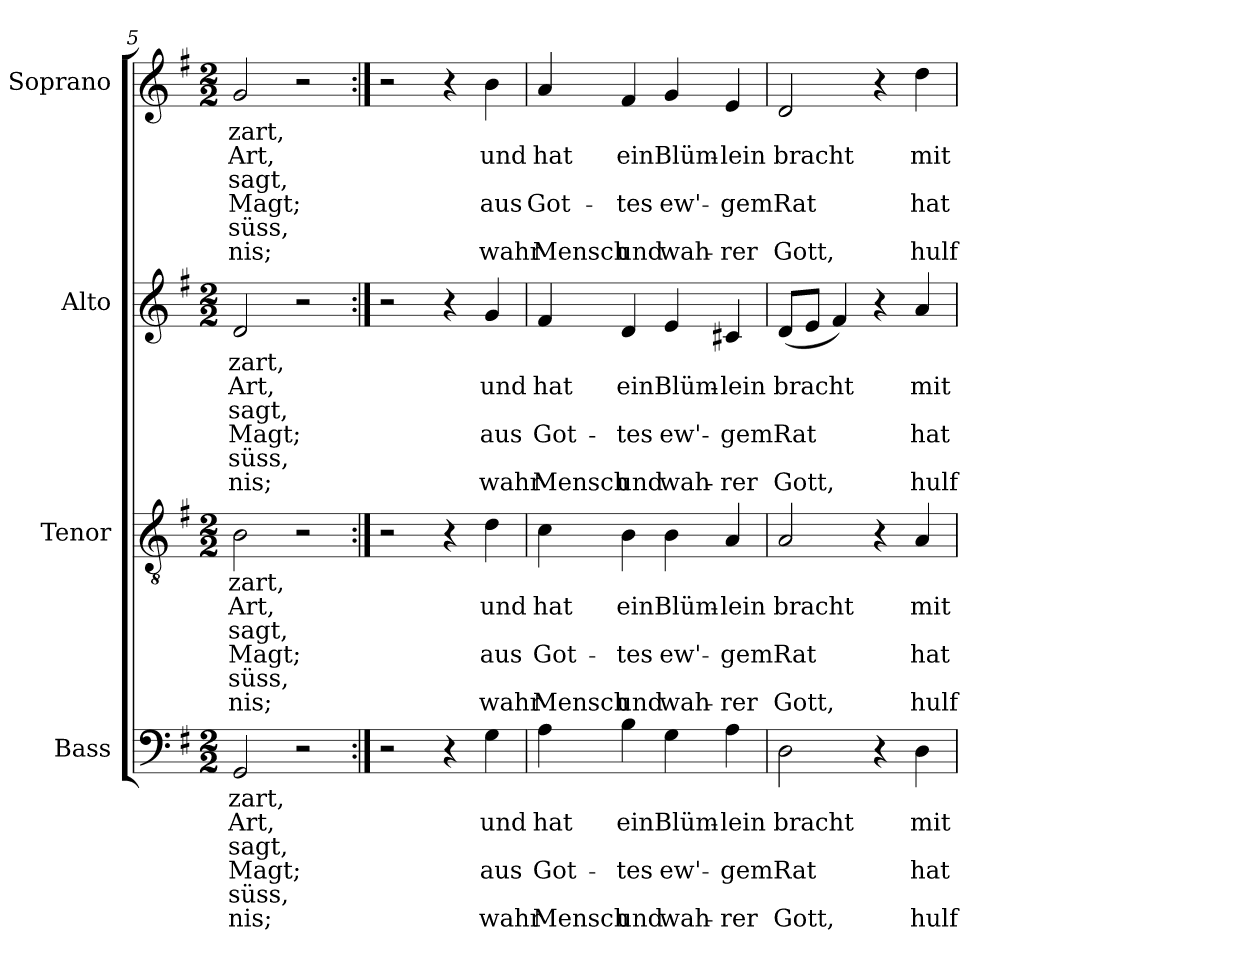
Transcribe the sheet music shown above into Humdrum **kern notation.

**kern	**text	**text	**text	**text	**text	**text	**kern	**text	**text	**text	**text	**text	**text	**kern	**text	**text	**text	**text	**text	**text	**kern	**text	**text	**text	**text	**text	**text
*part4	*part4	*part4	*part4	*part4	*part4	*part4	*part3	*part3	*part3	*part3	*part3	*part3	*part3	*part2	*part2	*part2	*part2	*part2	*part2	*part2	*part1	*part1	*part1	*part1	*part1	*part1	*part1
*staff4	*staff4	*staff4	*staff4	*staff4	*staff4	*staff4	*staff3	*staff3	*staff3	*staff3	*staff3	*staff3	*staff3	*staff2	*staff2	*staff2	*staff2	*staff2	*staff2	*staff2	*staff1	*staff1	*staff1	*staff1	*staff1	*staff1	*staff1
*I"Bass	*	*	*	*	*	*	*I"Tenor	*	*	*	*	*	*	*I"Alto	*	*	*	*	*	*	*I"Soprano	*	*	*	*	*	*
*I'B	*	*	*	*	*	*	*I'T	*	*	*	*	*	*	*I'A	*	*	*	*	*	*	*I'S	*	*	*	*	*	*
!!LO:PB:g=z
*clefF4	*	*	*	*	*	*	*clefGv2	*	*	*	*	*	*	*clefG2	*	*	*	*	*	*	*clefG2	*	*	*	*	*	*
*k[f#]	*	*	*	*	*	*	*k[f#]	*	*	*	*	*	*	*k[f#]	*	*	*	*	*	*	*k[f#]	*	*	*	*	*	*
*M2/2	*	*	*	*	*	*	*M2/2	*	*	*	*	*	*	*M2/2	*	*	*	*	*	*	*M2/2	*	*	*	*	*	*
=5	=5	=5	=5	=5	=5	=5	=5	=5	=5	=5	=5	=5	=5	=5	=5	=5	=5	=5	=5	=5	=5	=5	=5	=5	=5	=5	=5
!	!LO:LY:b	!LO:LY:b	!LO:LY:b	!LO:LY:b	!LO:LY:b	!LO:LY:b	!	!LO:LY:b	!LO:LY:b	!LO:LY:b	!LO:LY:b	!LO:LY:b	!LO:LY:b	!	!LO:LY:b	!LO:LY:b	!LO:LY:b	!LO:LY:b	!LO:LY:b	!LO:LY:b	!	!LO:LY:b	!LO:LY:b	!LO:LY:b	!LO:LY:b	!LO:LY:b	!LO:LY:b
2GG/	zart,	Art,	sagt,	Magt;	süss,	-nis;	2B\	zart,	Art,	sagt,	Magt;	süss,	-nis;	2d/	zart,	Art,	sagt,	Magt;	süss,	-nis;	2g/	zart,	Art,	sagt,	Magt;	süss,	-nis;
2r	.	.	.	.	.	.	2r	.	.	.	.	.	.	2r	.	.	.	.	.	.	2r	.	.	.	.	.	.
=6:|!	=6:|!	=6:|!	=6:|!	=6:|!	=6:|!	=6:|!	=6:|!	=6:|!	=6:|!	=6:|!	=6:|!	=6:|!	=6:|!	=6:|!	=6:|!	=6:|!	=6:|!	=6:|!	=6:|!	=6:|!	=6:|!	=6:|!	=6:|!	=6:|!	=6:|!	=6:|!	=6:|!
2r	.	.	.	.	.	.	2r	.	.	.	.	.	.	2r	.	.	.	.	.	.	2r	.	.	.	.	.	.
4r	.	.	.	.	.	.	4r	.	.	.	.	.	.	4r	.	.	.	.	.	.	4r	.	.	.	.	.	.
!	!	!LO:LY:b	!	!LO:LY:b	!	!LO:LY:b	!	!	!LO:LY:b	!	!LO:LY:b	!	!LO:LY:b	!	!	!LO:LY:b	!	!LO:LY:b	!	!LO:LY:b	!	!	!LO:LY:b	!	!LO:LY:b	!	!LO:LY:b
4G\	.	und	.	aus	.	wahr	4d\	.	und	.	aus	.	wahr	4g/	.	und	.	aus	.	wahr	4b\	.	und	.	aus	.	wahr
=7	=7	=7	=7	=7	=7	=7	=7	=7	=7	=7	=7	=7	=7	=7	=7	=7	=7	=7	=7	=7	=7	=7	=7	=7	=7	=7	=7
!	!	!LO:LY:b	!	!LO:LY:b	!	!LO:LY:b	!	!	!LO:LY:b	!	!LO:LY:b	!	!LO:LY:b	!	!	!LO:LY:b	!	!LO:LY:b	!	!LO:LY:b	!	!	!LO:LY:b	!	!LO:LY:b	!	!LO:LY:b
4A\	.	hat	.	Got-	.	Mensch	4c\	.	hat	.	Got-	.	Mensch	4f#/	.	hat	.	Got-	.	Mensch	4a/	.	hat	.	Got-	.	Mensch
!	!	!LO:LY:b	!	!LO:LY:b	!	!LO:LY:b	!	!	!LO:LY:b	!	!LO:LY:b	!	!LO:LY:b	!	!	!LO:LY:b	!	!LO:LY:b	!	!LO:LY:b	!	!	!LO:LY:b	!	!LO:LY:b	!	!LO:LY:b
4B\	.	ein	.	-tes	.	und	4B\	.	ein	.	-tes	.	und	4d/	.	ein	.	-tes	.	und	4f#/	.	ein	.	-tes	.	und
!	!	!LO:LY:b	!	!LO:LY:b	!	!LO:LY:b	!	!	!LO:LY:b	!	!LO:LY:b	!	!LO:LY:b	!	!	!LO:LY:b	!	!LO:LY:b	!	!LO:LY:b	!	!	!LO:LY:b	!	!LO:LY:b	!	!LO:LY:b
4G\	.	Blüm-	.	ew'-	.	wah-	4B\	.	Blüm-	.	ew'-	.	wah-	4e/	.	Blüm-	.	ew'-	.	wah-	4g/	.	Blüm-	.	ew'-	.	wah-
!	!	!LO:LY:b	!	!LO:LY:b	!	!LO:LY:b	!	!	!LO:LY:b	!	!LO:LY:b	!	!LO:LY:b	!	!	!LO:LY:b	!	!LO:LY:b	!	!LO:LY:b	!	!	!LO:LY:b	!	!LO:LY:b	!	!LO:LY:b
4A\	.	-lein	.	-gem	.	-rer	4A/	.	-lein	.	-gem	.	-rer	4c#X/	.	-lein	.	-gem	.	-rer	4e/	.	-lein	.	-gem	.	-rer
=8	=8	=8	=8	=8	=8	=8	=8	=8	=8	=8	=8	=8	=8	=8	=8	=8	=8	=8	=8	=8	=8	=8	=8	=8	=8	=8	=8
!	!	!LO:LY:b	!	!LO:LY:b	!	!LO:LY:b	!	!	!LO:LY:b	!	!LO:LY:b	!	!LO:LY:b	!	!	!LO:LY:b	!	!LO:LY:b	!	!LO:LY:b	!	!	!LO:LY:b	!	!LO:LY:b	!	!LO:LY:b
2D\	.	bracht	.	Rat	.	Gott,	2A/	.	bracht	.	Rat	.	Gott,	(<8d/L	.	bracht	.	Rat	.	Gott,	2d/	.	bracht	.	Rat	.	Gott,
.	.	.	.	.	.	.	.	.	.	.	.	.	.	8e/J	.	.	.	.	.	.	.	.	.	.	.	.	.
.	.	.	.	.	.	.	.	.	.	.	.	.	.	4f#/)	.	.	.	.	.	.	.	.	.	.	.	.	.
4r	.	.	.	.	.	.	4r	.	.	.	.	.	.	4r	.	.	.	.	.	.	4r	.	.	.	.	.	.
!	!	!LO:LY:b	!	!LO:LY:b	!	!LO:LY:b	!	!	!LO:LY:b	!	!LO:LY:b	!	!LO:LY:b	!	!	!LO:LY:b	!	!LO:LY:b	!	!LO:LY:b	!	!	!LO:LY:b	!	!LO:LY:b	!	!LO:LY:b
4D\	.	mit-	.	hat	.	hulf	4A/	.	mit-	.	hat	.	hulf	4a/	.	mit-	.	hat	.	hulf	4dd\	.	mit-	.	hat	.	hulf
=	=	=	=	=	=	=	=	=	=	=	=	=	=	=	=	=	=	=	=	=	=	=	=	=	=	=	=
*-	*-	*-	*-	*-	*-	*-	*-	*-	*-	*-	*-	*-	*-	*-	*-	*-	*-	*-	*-	*-	*-	*-	*-	*-	*-	*-	*-
